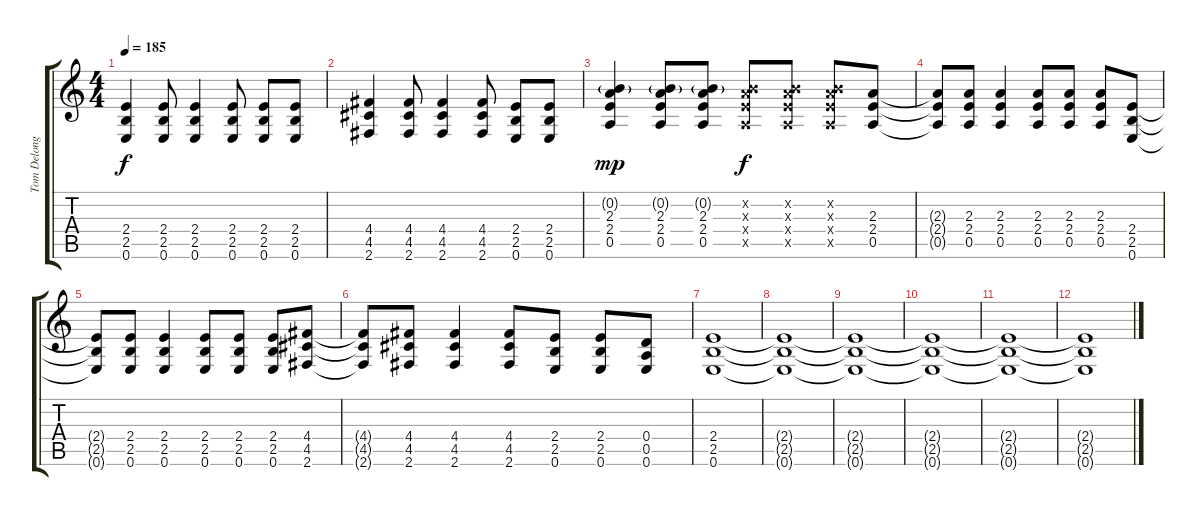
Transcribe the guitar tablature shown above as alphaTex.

\track ("Tom Delonge - Guitar" "Tom Delong") {instrument distortionguitar}
\staff {score tabs}
\tuning (E4 B3 G3 D3 A2 E2) {hide}
\ts (4 4)
\tempo 185
\clef g2
\ks c
(2.4 2.5 0.6).4{dy f} (2.4 2.5 0.6).8 (2.4 2.5 0.6).4 (2.4 2.5 0.6).8 (2.4 2.5 0.6).8 (2.4 2.5 0.6).8 |
(4.4 4.5 2.6).4 (4.4 4.5 2.6).8 (4.4 4.5 2.6).4 (4.4 4.5 2.6).8 (2.4 2.5 0.6).8 (2.4 2.5 0.6).8 |
(0.2{g} 2.3 2.4 0.5).4{dy mp} (0.2{g} 2.3 2.4 0.5).8 (0.2{g} 2.3 2.4 0.5).8 (0.2{x} 2.3{x} 2.4{x} 0.5{x}).8{dy f} (0.2{x} 2.3{x} 2.4{x} 0.5{x}).8 (0.2{x} 2.3{x} 2.4{x} 0.5{x}).8 (2.3 2.4 0.5).8 |
(2.3{t} 2.4{t} 0.5{t}).8 (2.3 2.4 0.5).8 (2.3 2.4 0.5).4 (2.3 2.4 0.5).8 (2.3 2.4 0.5).8 (2.3 2.4 0.5).8 (2.4 2.5 0.6).8 |
(2.4{t} 2.5{t} 0.6{t}).8 (2.4 2.5 0.6).8 (2.4 2.5 0.6).4 (2.4 2.5 0.6).8 (2.4 2.5 0.6).8 (2.4 2.5 0.6).8 (4.4 4.5 2.6).8 |
(4.4{t} 4.5{t} 2.6{t}).8 (4.4 4.5 2.6).8 (4.4 4.5 2.6).4 (4.4 4.5 2.6).8 (2.4 2.5 0.6).8 (2.4 2.5 0.6).8 (0.4 0.5 0.6).8 |
(2.4 2.5 0.6).1 |
(2.4{t} 2.5{t} 0.6{t}).1 |
(2.4{t} 2.5{t} 0.6{t}).1 |
(2.4{t} 2.5{t} 0.6{t}).1 |
(2.4{t} 2.5{t} 0.6{t}).1 |
(2.4{t} 2.5{t} 0.6{t}).1
